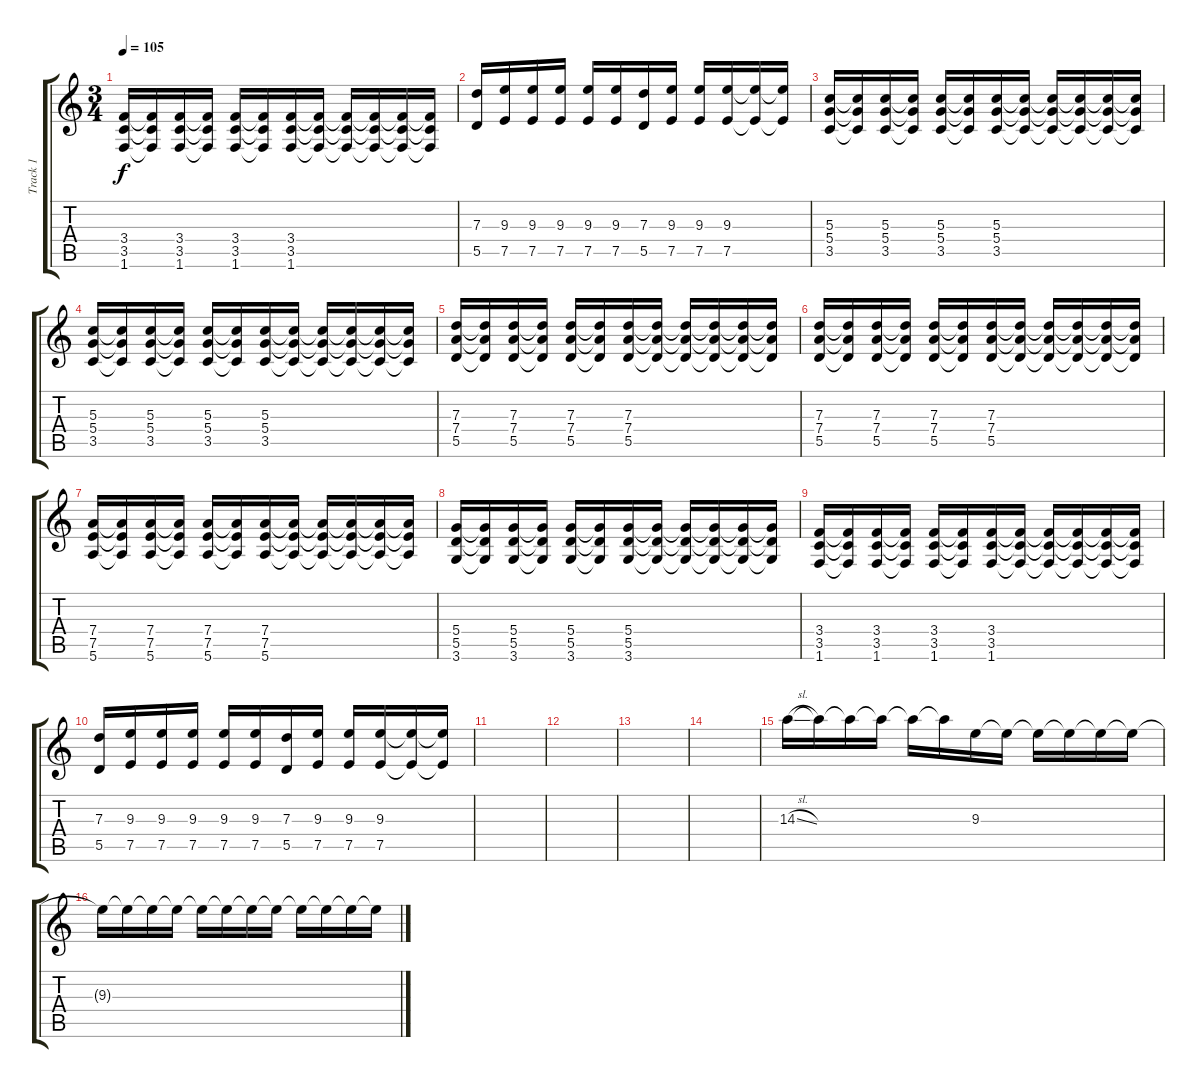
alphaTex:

\track ("Track 1" "Track 1") {instrument distortionguitar}
\staff {score tabs}
\tuning (E4 B3 G3 D3 A2 E2) {hide}
\ts (3 4)
\tempo 105
\clef g2
\ks c
(3.4 3.5 1.6).16{dy f} (3.4{t} 3.5{t} 1.6{t}).16 (3.4 3.5 1.6).16 (3.4{t} 3.5{t} 1.6{t}).16 (3.4 3.5 1.6).16 (3.4{t} 3.5{t} 1.6{t}).16 (3.4 3.5 1.6).16 (3.4{t} 3.5{t} 1.6{t}).16 (3.4{t} 3.5{t} 1.6{t}).16 (3.4{t} 3.5{t} 1.6{t}).16 (3.4{t} 3.5{t} 1.6{t}).16 (3.4{t} 3.5{t} 1.6{t}).16 |
(7.3 5.5).16 (9.3 7.5).16 (9.3 7.5).16 (9.3 7.5).16 (9.3 7.5).16 (9.3 7.5).16 (7.3 5.5).16 (9.3 7.5).16 (9.3 7.5).16 (9.3 7.5).16 (9.3{t} 7.5{t}).16 (9.3{t} 7.5{t}).16 |
(5.3 5.4 3.5).16 (5.3{t} 5.4{t} 3.5{t}).16 (5.3 5.4 3.5).16 (5.3{t} 5.4{t} 3.5{t}).16 (5.3 5.4 3.5).16 (5.3{t} 5.4{t} 3.5{t}).16 (5.3 5.4 3.5).16 (5.3{t} 5.4{t} 3.5{t}).16 (5.3{t} 5.4{t} 3.5{t}).16 (5.3{t} 5.4{t} 3.5{t}).16 (5.3{t} 5.4{t} 3.5{t}).16 (5.3{t} 5.4{t} 3.5{t}).16 |
(5.3 5.4 3.5).16 (5.3{t} 5.4{t} 3.5{t}).16 (5.3 5.4 3.5).16 (5.3{t} 5.4{t} 3.5{t}).16 (5.3 5.4 3.5).16 (5.3{t} 5.4{t} 3.5{t}).16 (5.3 5.4 3.5).16 (5.3{t} 5.4{t} 3.5{t}).16 (5.3{t} 5.4{t} 3.5{t}).16 (5.3{t} 5.4{t} 3.5{t}).16 (5.3{t} 5.4{t} 3.5{t}).16 (5.3{t} 5.4{t} 3.5{t}).16 |
(7.3 7.4 5.5).16 (7.3{t} 7.4{t} 5.5{t}).16 (7.3 7.4 5.5).16 (7.3{t} 7.4{t} 5.5{t}).16 (7.3 7.4 5.5).16 (7.3{t} 7.4{t} 5.5{t}).16 (7.3 7.4 5.5).16 (7.3{t} 7.4{t} 5.5{t}).16 (7.3{t} 7.4{t} 5.5{t}).16 (7.3{t} 7.4{t} 5.5{t}).16 (7.3{t} 7.4{t} 5.5{t}).16 (7.3{t} 7.4{t} 5.5{t}).16 |
(7.3 7.4 5.5).16 (7.3{t} 7.4{t} 5.5{t}).16 (7.3 7.4 5.5).16 (7.3{t} 7.4{t} 5.5{t}).16 (7.3 7.4 5.5).16 (7.3{t} 7.4{t} 5.5{t}).16 (7.3 7.4 5.5).16 (7.3{t} 7.4{t} 5.5{t}).16 (7.3{t} 7.4{t} 5.5{t}).16 (7.3{t} 7.4{t} 5.5{t}).16 (7.3{t} 7.4{t} 5.5{t}).16 (7.3{t} 7.4{t} 5.5{t}).16 |
(7.4 7.5 5.6).16 (7.4{t} 7.5{t} 5.6{t}).16 (7.4 7.5 5.6).16 (7.4{t} 7.5{t} 5.6{t}).16 (7.4 7.5 5.6).16 (7.4{t} 7.5{t} 5.6{t}).16 (7.4 7.5 5.6).16 (7.4{t} 7.5{t} 5.6{t}).16 (7.4{t} 7.5{t} 5.6{t}).16 (7.4{t} 7.5{t} 5.6{t}).16 (7.4{t} 7.5{t} 5.6{t}).16 (7.4{t} 7.5{t} 5.6{t}).16 |
(5.4 5.5 3.6).16 (5.4{t} 5.5{t} 3.6{t}).16 (5.4 5.5 3.6).16 (5.4{t} 5.5{t} 3.6{t}).16 (5.4 5.5 3.6).16 (5.4{t} 5.5{t} 3.6{t}).16 (5.4 5.5 3.6).16 (5.4{t} 5.5{t} 3.6{t}).16 (5.4{t} 5.5{t} 3.6{t}).16 (5.4{t} 5.5{t} 3.6{t}).16 (5.4{t} 5.5{t} 3.6{t}).16 (5.4{t} 5.5{t} 3.6{t}).16 |
(3.4 3.5 1.6).16 (3.4{t} 3.5{t} 1.6{t}).16 (3.4 3.5 1.6).16 (3.4{t} 3.5{t} 1.6{t}).16 (3.4 3.5 1.6).16 (3.4{t} 3.5{t} 1.6{t}).16 (3.4 3.5 1.6).16 (3.4{t} 3.5{t} 1.6{t}).16 (3.4{t} 3.5{t} 1.6{t}).16 (3.4{t} 3.5{t} 1.6{t}).16 (3.4{t} 3.5{t} 1.6{t}).16 (3.4{t} 3.5{t} 1.6{t}).16 |
(7.3 5.5).16 (9.3 7.5).16 (9.3 7.5).16 (9.3 7.5).16 (9.3 7.5).16 (9.3 7.5).16 (7.3 5.5).16 (9.3 7.5).16 (9.3 7.5).16 (9.3 7.5).16 (9.3{t} 7.5{t}).16 (9.3{t} 7.5{t}).16 |
|
|
|
|
14.3{sl}.16 14.3{t}.16 14.3{t}.16 14.3{t}.16 14.3{t}.16 14.3{t}.16 9.3.16 9.3{t}.16 9.3{t}.16 9.3{t}.16 9.3{t}.16 9.3{t}.16 |
9.3{t}.16 9.3{t}.16 9.3{t}.16 9.3{t}.16 9.3{t}.16 9.3{t}.16 9.3{t}.16 9.3{t}.16 9.3{t}.16 9.3{t}.16 9.3{t}.16 9.3{t}.16
